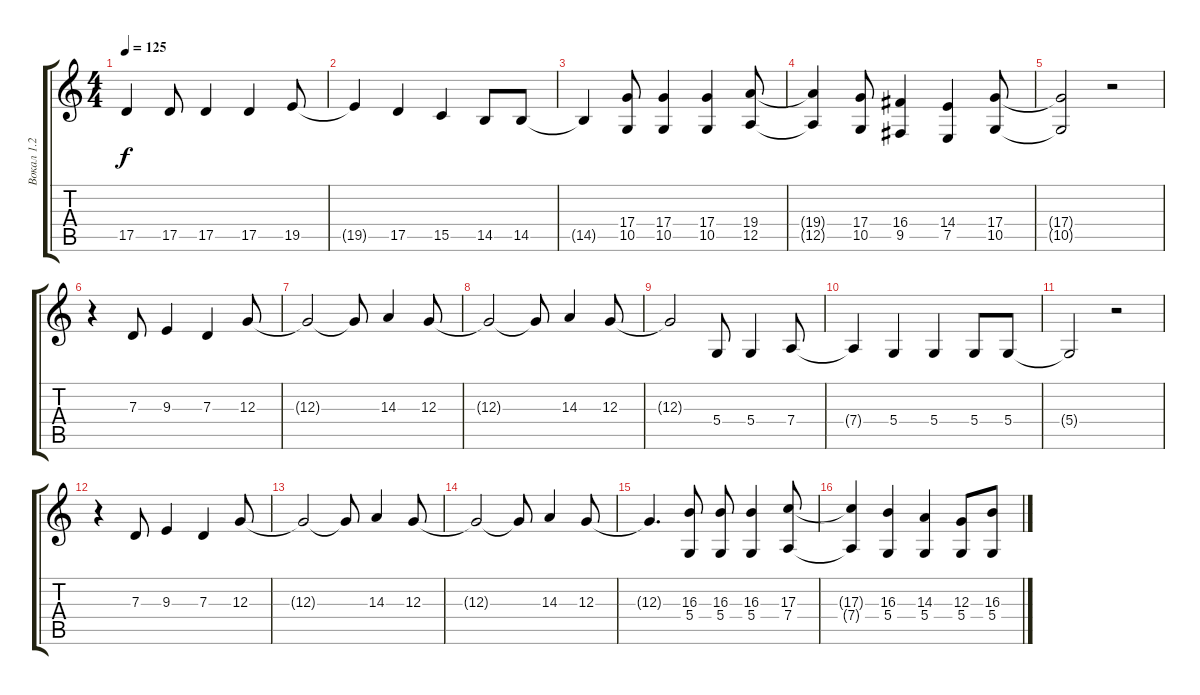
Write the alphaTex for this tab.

\track ("Вокал 1.2" "Вокал 1.2") {instrument clarinet}
\staff {score tabs}
\tuning (E4 B3 G3 D3 A2 E2) {hide}
\ts (4 4)
\tempo 125
\clef g2
\ks c
17.5.4{dy f} 17.5.8 17.5.4 17.5.4 19.5.8 |
19.5{t}.4 17.5.4 15.5.4 14.5.8 14.5.8 |
14.5{t}.4 (17.4 10.5).8 (17.4 10.5).4 (17.4 10.5).4 (19.4 12.5).8 |
(19.4{t} 12.5{t}).4 (17.4 10.5).8 (16.4 9.5).4 (14.4 7.5).4 (17.4 10.5).8 |
(17.4{t} 10.5{t}).2 r.2 |
r.4 7.3.8 9.3.4 7.3.4 12.3.8 |
12.3{t}.2 12.3{t}.8 14.3.4 12.3.8 |
12.3{t}.2 12.3{t}.8 14.3.4 12.3.8 |
12.3{t}.2 5.4.8 5.4.4 7.4.8 |
7.4{t}.4 5.4.4 5.4.4 5.4.8 5.4.8 |
5.4{t}.2 r.2 |
r.4 7.3.8 9.3.4 7.3.4 12.3.8 |
12.3{t}.2 12.3{t}.8 14.3.4 12.3.8 |
12.3{t}.2 12.3{t}.8 14.3.4 12.3.8 |
12.3{t}.4{d} (16.3 5.4).8 (16.3 5.4).8 (16.3 5.4).4 (17.3 7.4).8 |
(17.3{t} 7.4{t}).4 (16.3 5.4).4 (14.3 5.4).4 (12.3 5.4).8 (16.3 5.4).8
